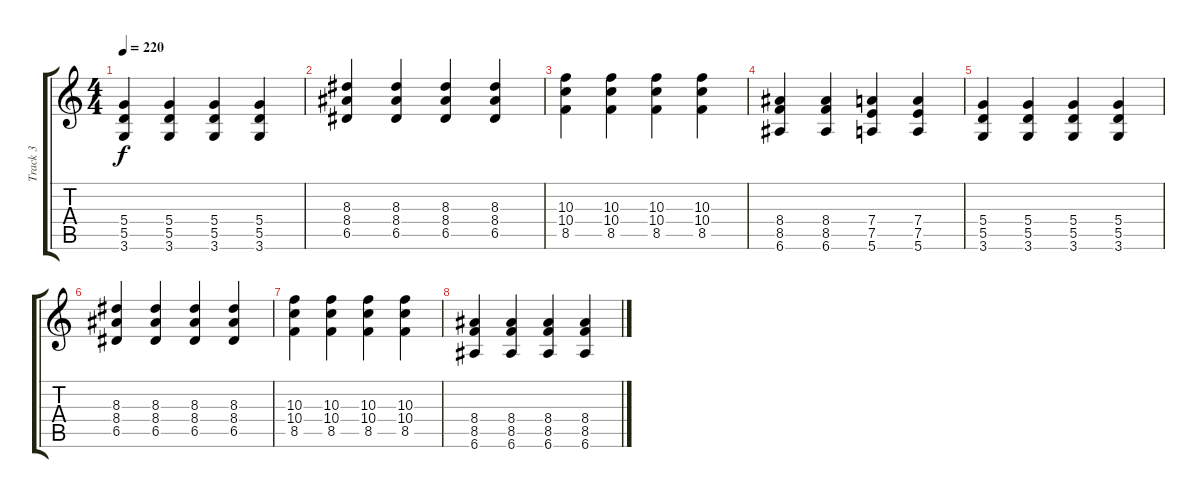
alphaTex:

\track ("Track 3" "Track 3") {instrument distortionguitar}
\staff {score tabs}
\tuning (E4 B3 G3 D3 A2 E2) {hide}
\ts (4 4)
\tempo 220
\clef g2
\ks c
(5.4 5.5 3.6).4{dy f} (5.4 5.5 3.6).4 (5.4 5.5 3.6).4 (5.4 5.5 3.6).4 |
(8.3 8.4 6.5).4 (8.3 8.4 6.5).4 (8.3 8.4 6.5).4 (8.3 8.4 6.5).4 |
(10.3 10.4 8.5).4 (10.3 10.4 8.5).4 (10.3 10.4 8.5).4 (10.3 10.4 8.5).4 |
(8.4 8.5 6.6).4 (8.4 8.5 6.6).4 (7.4 7.5 5.6).4 (7.4 7.5 5.6).4 |
(5.4 5.5 3.6).4 (5.4 5.5 3.6).4 (5.4 5.5 3.6).4 (5.4 5.5 3.6).4 |
(8.3 8.4 6.5).4 (8.3 8.4 6.5).4 (8.3 8.4 6.5).4 (8.3 8.4 6.5).4 |
(10.3 10.4 8.5).4 (10.3 10.4 8.5).4 (10.3 10.4 8.5).4 (10.3 10.4 8.5).4 |
(8.4 8.5 6.6).4 (8.4 8.5 6.6).4 (8.4 8.5 6.6).4 (8.4 8.5 6.6).4
